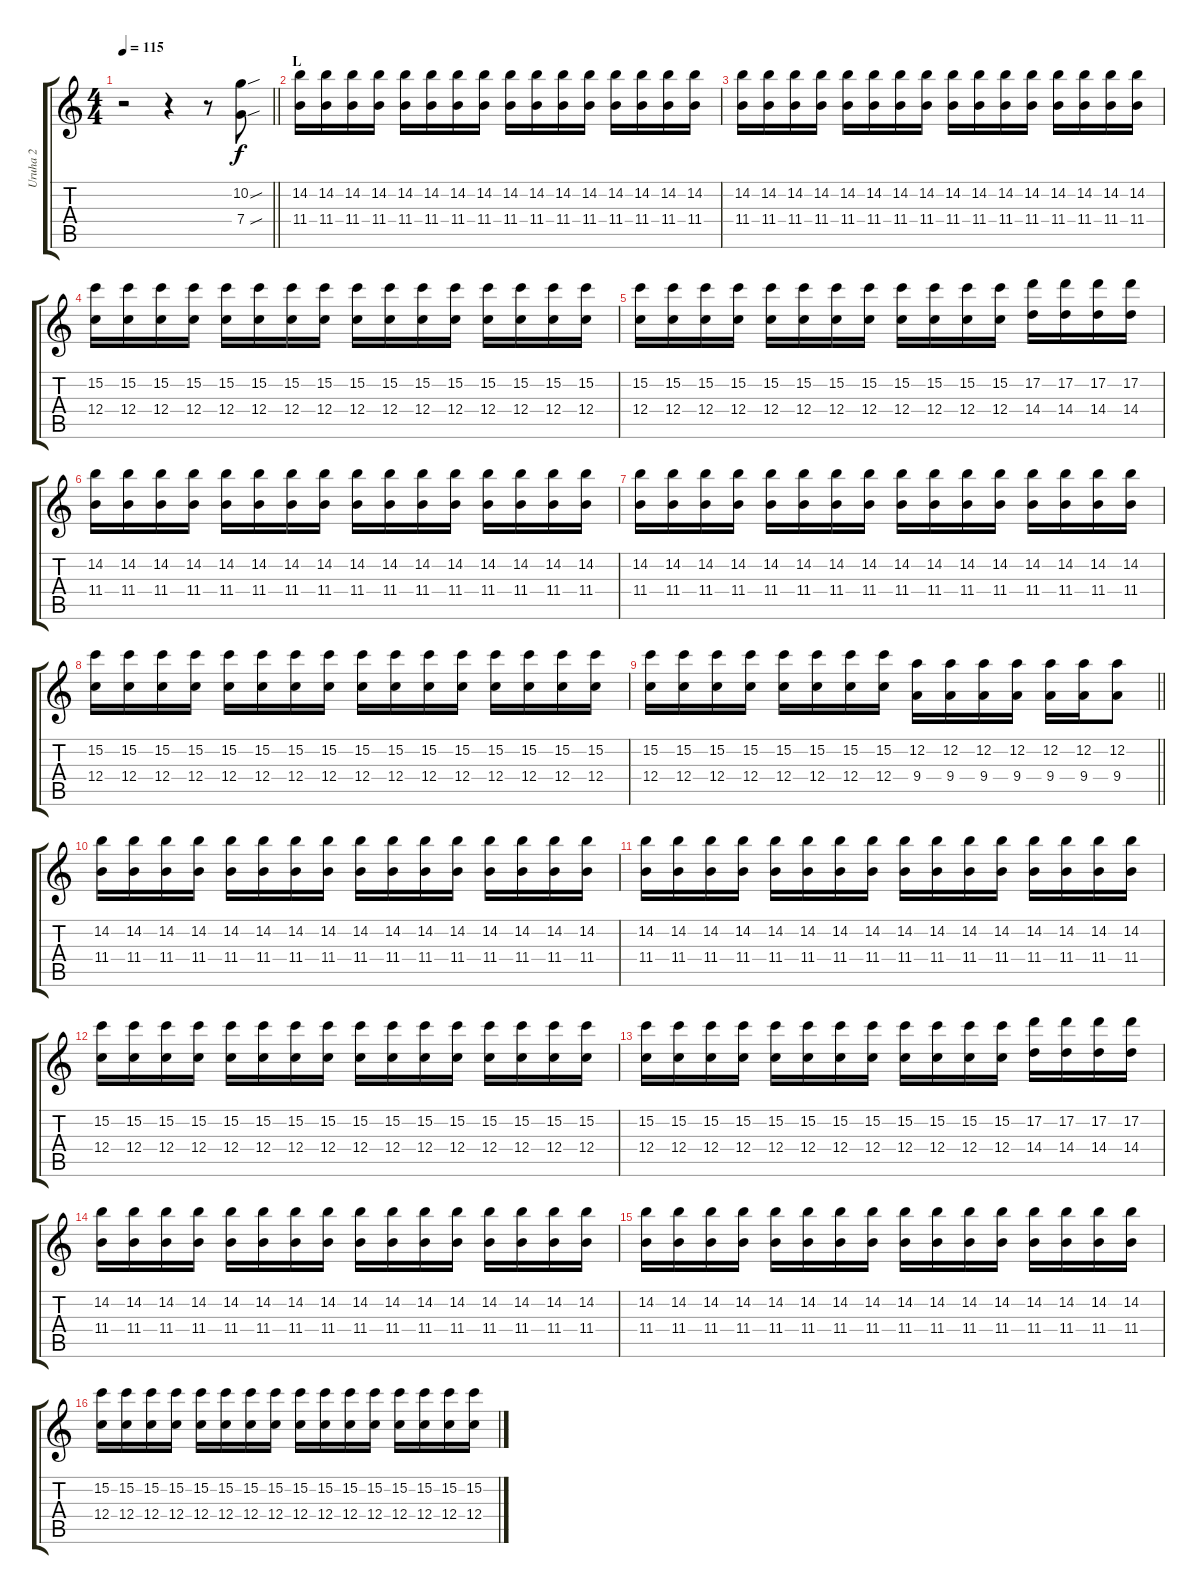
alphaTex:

\track ("Uruha 2" "Uruha 2") {instrument distortionguitar}
\staff {score tabs}
\tuning (D4 A3 F3 C3 G2 D2) {hide}
\ts (4 4)
\tempo 115
\clef g2
\barLineRight lightlight
\ks c
r.2{dy f balance 8} r.4 r.8 (10.2{sou} 7.4{sou}).8{volume 13} |
\section ("" "L")
(14.2 11.4).16 (14.2 11.4).16 (14.2 11.4).16 (14.2 11.4).16 (14.2 11.4).16 (14.2 11.4).16 (14.2 11.4).16 (14.2 11.4).16 (14.2 11.4).16 (14.2 11.4).16 (14.2 11.4).16 (14.2 11.4).16 (14.2 11.4).16 (14.2 11.4).16 (14.2 11.4).16 (14.2 11.4).16 |
(14.2 11.4).16 (14.2 11.4).16 (14.2 11.4).16 (14.2 11.4).16 (14.2 11.4).16 (14.2 11.4).16 (14.2 11.4).16 (14.2 11.4).16 (14.2 11.4).16 (14.2 11.4).16 (14.2 11.4).16 (14.2 11.4).16 (14.2 11.4).16 (14.2 11.4).16 (14.2 11.4).16 (14.2 11.4).16 |
(15.2 12.4).16 (15.2 12.4).16 (15.2 12.4).16 (15.2 12.4).16 (15.2 12.4).16 (15.2 12.4).16 (15.2 12.4).16 (15.2 12.4).16 (15.2 12.4).16 (15.2 12.4).16 (15.2 12.4).16 (15.2 12.4).16 (15.2 12.4).16 (15.2 12.4).16 (15.2 12.4).16 (15.2 12.4).16 |
(15.2 12.4).16 (15.2 12.4).16 (15.2 12.4).16 (15.2 12.4).16 (15.2 12.4).16 (15.2 12.4).16 (15.2 12.4).16 (15.2 12.4).16 (15.2 12.4).16 (15.2 12.4).16 (15.2 12.4).16 (15.2 12.4).16 (17.2 14.4).16 (17.2 14.4).16 (17.2 14.4).16 (17.2 14.4).16 |
(14.2 11.4).16 (14.2 11.4).16 (14.2 11.4).16 (14.2 11.4).16 (14.2 11.4).16 (14.2 11.4).16 (14.2 11.4).16 (14.2 11.4).16 (14.2 11.4).16 (14.2 11.4).16 (14.2 11.4).16 (14.2 11.4).16 (14.2 11.4).16 (14.2 11.4).16 (14.2 11.4).16 (14.2 11.4).16 |
(14.2 11.4).16 (14.2 11.4).16 (14.2 11.4).16 (14.2 11.4).16 (14.2 11.4).16 (14.2 11.4).16 (14.2 11.4).16 (14.2 11.4).16 (14.2 11.4).16 (14.2 11.4).16 (14.2 11.4).16 (14.2 11.4).16 (14.2 11.4).16 (14.2 11.4).16 (14.2 11.4).16 (14.2 11.4).16 |
(15.2 12.4).16 (15.2 12.4).16 (15.2 12.4).16 (15.2 12.4).16 (15.2 12.4).16 (15.2 12.4).16 (15.2 12.4).16 (15.2 12.4).16 (15.2 12.4).16 (15.2 12.4).16 (15.2 12.4).16 (15.2 12.4).16 (15.2 12.4).16 (15.2 12.4).16 (15.2 12.4).16 (15.2 12.4).16 |
\barLineRight lightlight
(15.2 12.4).16 (15.2 12.4).16 (15.2 12.4).16 (15.2 12.4).16 (15.2 12.4).16 (15.2 12.4).16 (15.2 12.4).16 (15.2 12.4).16 (12.2 9.4).16 (12.2 9.4).16 (12.2 9.4).16 (12.2 9.4).16 (12.2 9.4).16 (12.2 9.4).16 (12.2 9.4).8 |
(14.2 11.4).16 (14.2 11.4).16 (14.2 11.4).16 (14.2 11.4).16 (14.2 11.4).16 (14.2 11.4).16 (14.2 11.4).16 (14.2 11.4).16 (14.2 11.4).16 (14.2 11.4).16 (14.2 11.4).16 (14.2 11.4).16 (14.2 11.4).16 (14.2 11.4).16 (14.2 11.4).16 (14.2 11.4).16 |
(14.2 11.4).16 (14.2 11.4).16 (14.2 11.4).16 (14.2 11.4).16 (14.2 11.4).16 (14.2 11.4).16 (14.2 11.4).16 (14.2 11.4).16 (14.2 11.4).16 (14.2 11.4).16 (14.2 11.4).16 (14.2 11.4).16 (14.2 11.4).16 (14.2 11.4).16 (14.2 11.4).16 (14.2 11.4).16 |
(15.2 12.4).16 (15.2 12.4).16 (15.2 12.4).16 (15.2 12.4).16 (15.2 12.4).16 (15.2 12.4).16 (15.2 12.4).16 (15.2 12.4).16 (15.2 12.4).16 (15.2 12.4).16 (15.2 12.4).16 (15.2 12.4).16 (15.2 12.4).16 (15.2 12.4).16 (15.2 12.4).16 (15.2 12.4).16 |
(15.2 12.4).16 (15.2 12.4).16 (15.2 12.4).16 (15.2 12.4).16 (15.2 12.4).16 (15.2 12.4).16 (15.2 12.4).16 (15.2 12.4).16 (15.2 12.4).16 (15.2 12.4).16 (15.2 12.4).16 (15.2 12.4).16 (17.2 14.4).16 (17.2 14.4).16 (17.2 14.4).16 (17.2 14.4).16 |
(14.2 11.4).16 (14.2 11.4).16 (14.2 11.4).16 (14.2 11.4).16 (14.2 11.4).16 (14.2 11.4).16 (14.2 11.4).16 (14.2 11.4).16 (14.2 11.4).16 (14.2 11.4).16 (14.2 11.4).16 (14.2 11.4).16 (14.2 11.4).16 (14.2 11.4).16 (14.2 11.4).16 (14.2 11.4).16 |
(14.2 11.4).16 (14.2 11.4).16 (14.2 11.4).16 (14.2 11.4).16 (14.2 11.4).16 (14.2 11.4).16 (14.2 11.4).16 (14.2 11.4).16 (14.2 11.4).16 (14.2 11.4).16 (14.2 11.4).16 (14.2 11.4).16 (14.2 11.4).16 (14.2 11.4).16 (14.2 11.4).16 (14.2 11.4).16 |
(15.2 12.4).16 (15.2 12.4).16 (15.2 12.4).16 (15.2 12.4).16 (15.2 12.4).16 (15.2 12.4).16 (15.2 12.4).16 (15.2 12.4).16 (15.2 12.4).16 (15.2 12.4).16 (15.2 12.4).16 (15.2 12.4).16 (15.2 12.4).16 (15.2 12.4).16 (15.2 12.4).16 (15.2 12.4).16
